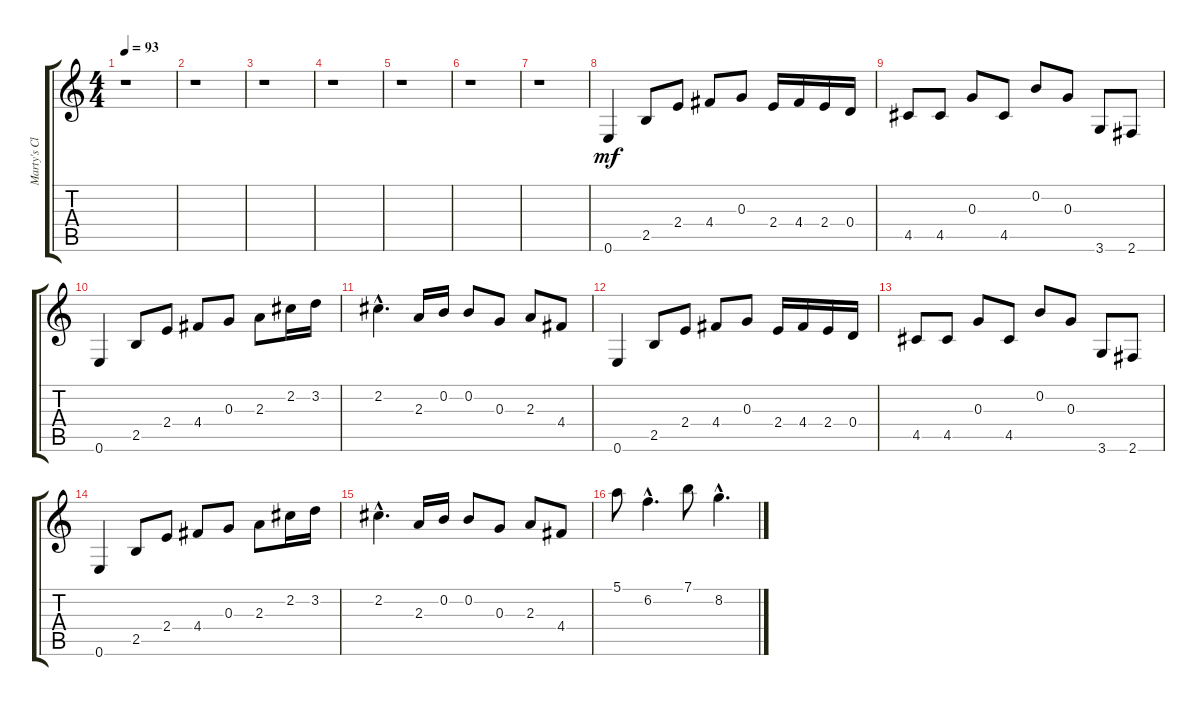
\track ("Marty's Clean" "Marty's Cl") {instrument electricguitarclean}
\staff {score tabs}
\tuning (E4 B3 G3 D3 A2 E2) {hide}
\ts (4 4)
\tempo 93
\clef g2
\ks c
r.1{dy f} |
r.1 |
r.1 |
r.1 |
r.1 |
r.1 |
r.1 |
0.6.4{dy mf} 2.5.8 2.4.8 4.4.8 0.3.8 2.4.16 4.4.16 2.4.16 0.4.16 |
4.5.8 4.5.8 0.3.8 4.5.8 0.2.8 0.3.8 3.6.8 2.6.8 |
0.6.4 2.5.8 2.4.8 4.4.8 0.3.8 2.3.8 2.2.16 3.2.16 |
2.2{hac}.4{d} 2.3.16 0.2.16 0.2.8 0.3.8 2.3.8 4.4.8 |
0.6.4 2.5.8 2.4.8 4.4.8 0.3.8 2.4.16 4.4.16 2.4.16 0.4.16 |
4.5.8 4.5.8 0.3.8 4.5.8 0.2.8 0.3.8 3.6.8 2.6.8 |
0.6.4 2.5.8 2.4.8 4.4.8 0.3.8 2.3.8 2.2.16 3.2.16 |
2.2{hac}.4{d} 2.3.16 0.2.16 0.2.8 0.3.8 2.3.8 4.4.8 |
5.1.8 6.2{hac}.4{d} 7.1.8 8.2{hac}.4{d}
